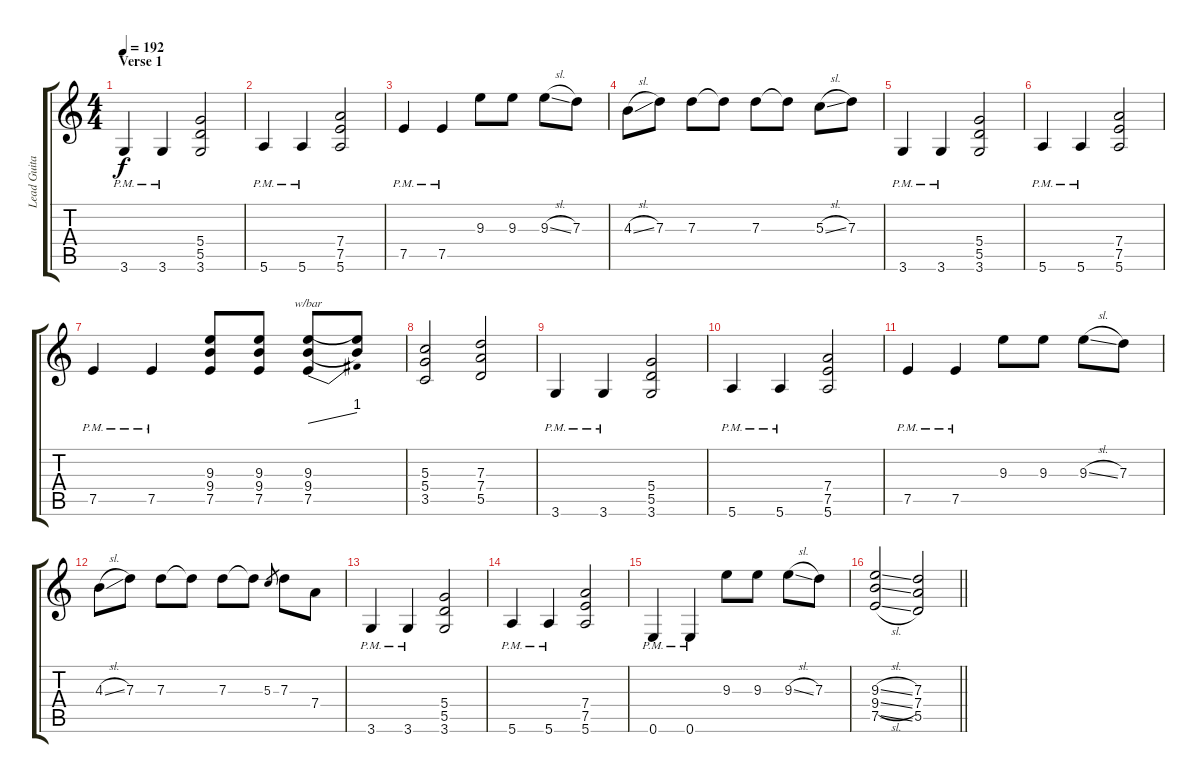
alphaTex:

\track ("Lead Guitar" "Lead Guita") {instrument overdrivenguitar}
\staff {score tabs}
\tuning (E4 B3 G3 D3 A2 E2) {hide}
\ts (4 4)
\section ("" "Verse 1")
\tempo 192
\clef g2
\ks c
3.6{pm}.4{dy f volume 9} 3.6{pm}.4 (5.4 5.5 3.6).2 |
5.6{pm}.4 5.6{pm}.4 (7.4 7.5 5.6).2 |
7.5{pm}.4 7.5{pm}.4 9.3.8 9.3.8 9.3{sl}.8 7.3.8 |
4.3{sl}.8 7.3.8 7.3.8 7.3{t}.8 7.3.8 7.3{t}.8 5.3{sl}.8 7.3.8 |
3.6{pm}.4 3.6{pm}.4 (5.4 5.5 3.6).2 |
5.6{pm}.4 5.6{pm}.4 (7.4 7.5 5.6).2 |
7.5{pm}.4 7.5{pm}.4 (9.3 9.4 7.5).8 (9.3 9.4 7.5).8 (9.3 9.4 7.5).8{tbe (dive default 0 0 60 4)} (9.3{t} 9.4{t}).8 |
(5.3 5.4 3.5).2 (7.3 7.4 5.5).2 |
3.6{pm}.4 3.6{pm}.4 (5.4 5.5 3.6).2 |
5.6{pm}.4 5.6{pm}.4 (7.4 7.5 5.6).2 |
7.5{pm}.4 7.5{pm}.4 9.3.8 9.3.8 9.3{sl}.8 7.3.8 |
4.3{sl}.8 7.3.8 7.3.8 7.3{t}.8 7.3.8 7.3{t}.8 5.3.8{gr} 7.3.8 7.4.8 |
3.6{pm}.4 3.6{pm}.4 (5.4 5.5 3.6).2 |
5.6{pm}.4 5.6{pm}.4 (7.4 7.5 5.6).2 |
0.6{pm}.4 0.6{pm}.4 9.3.8 9.3.8 9.3{sl}.8 7.3.8 |
\barLineRight lightlight
(9.3{sl} 9.4{sl} 7.5{sl}).2 (7.3 7.4 5.5).2
